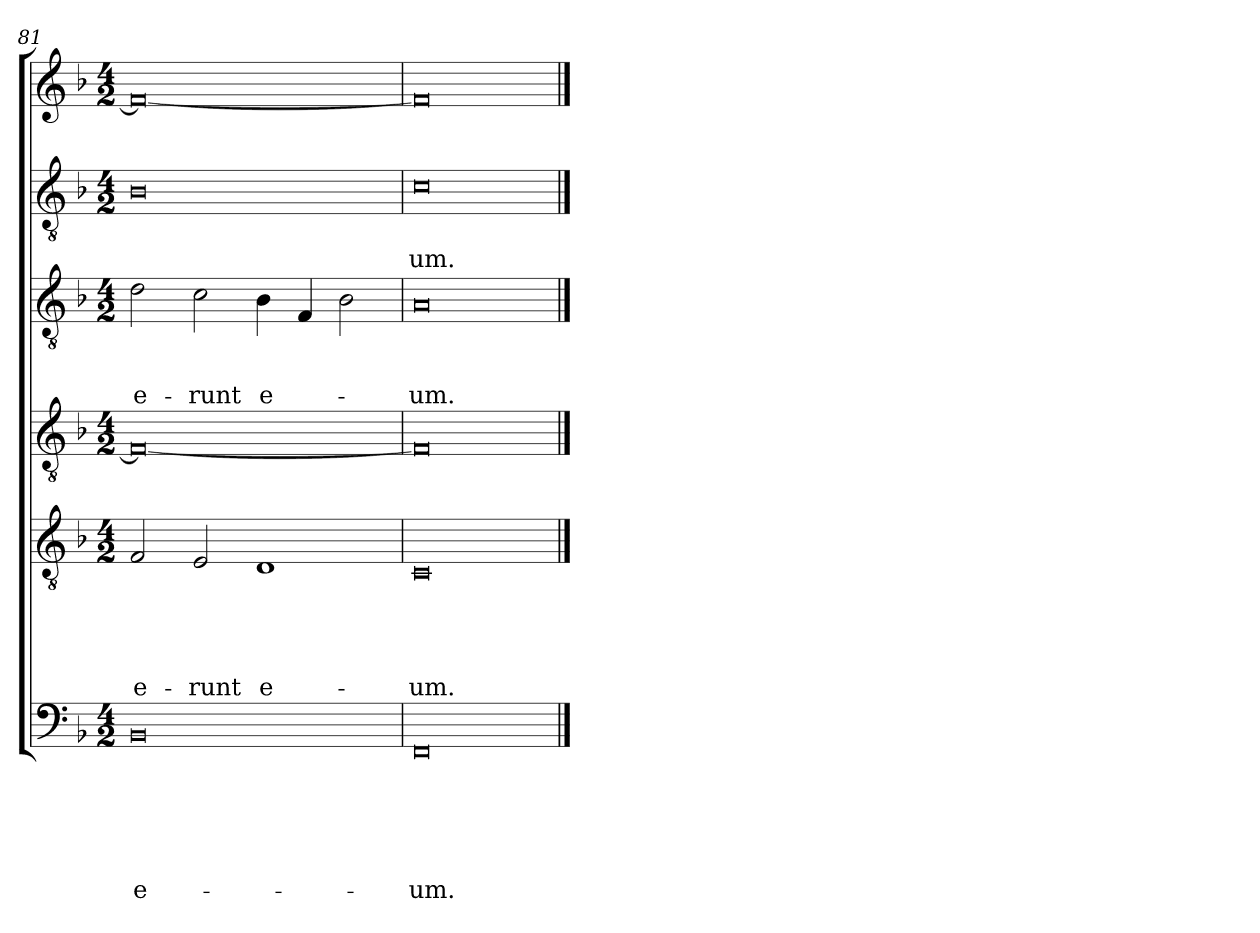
**kern	**text	**text	**text	**text	**text	**text	**kern	**text	**text	**text	**text	**text	**kern	**kern	**text	**text	**text	**kern	**text	**text	**kern
*part6	*part6	*part6	*part6	*part6	*part6	*part6	*part5	*part5	*part5	*part5	*part5	*part5	*part4	*part3	*part3	*part3	*part3	*part2	*part2	*part2	*part1
*staff6	*staff6	*staff6	*staff6	*staff6	*staff6	*staff6	*staff5	*staff5	*staff5	*staff5	*staff5	*staff5	*staff4	*staff3	*staff3	*staff3	*staff3	*staff2	*staff2	*staff2	*staff1
*clefF4	*	*	*	*	*	*	*clefGv2	*	*	*	*	*	*clefGv2	*clefGv2	*	*	*	*clefGv2	*	*	*clefG2
*k[b-]	*	*	*	*	*	*	*k[b-]	*	*	*	*	*	*k[b-]	*k[b-]	*	*	*	*k[b-]	*	*	*k[b-]
*F:	*	*	*	*	*	*	*F:	*	*	*	*	*	*F:	*F:	*	*	*	*F:	*	*	*F:
*M4/2	*	*	*	*	*	*	*M4/2	*	*	*	*	*	*M4/2	*M4/2	*	*	*	*M4/2	*	*	*M4/2
=81	=81	=81	=81	=81	=81	=81	=81	=81	=81	=81	=81	=81	=81	=81	=81	=81	=81	=81	=81	=81	=81
0BB-	.	.	.	.	.	e-	2F/	.	.	.	.	-e-	0F_	2d\	.	.	-e-	0B-	.	.	0f_
.	.	.	.	.	.	.	2E/	.	.	.	.	-runt	.	2c\	.	.	-runt	.	.	.	.
.	.	.	.	.	.	.	1D	.	.	.	.	e-	.	4B-\	.	.	e-	.	.	.	.
.	.	.	.	.	.	.	.	.	.	.	.	.	.	4F/	.	.	.	.	.	.	.
.	.	.	.	.	.	.	.	.	.	.	.	.	.	2B-\	.	.	.	.	.	.	.
=82	=82	=82	=82	=82	=82	=82	=82	=82	=82	=82	=82	=82	=82	=82	=82	=82	=82	=82	=82	=82	=82
0FF	.	.	.	.	.	-um.	0C	.	.	.	.	-um.	0F]	0A	.	.	-um.	0c	.	-um.	0f]
==	==	==	==	==	==	==	==	==	==	==	==	==	==	==	==	==	==	==	==	==	==
*-	*-	*-	*-	*-	*-	*-	*-	*-	*-	*-	*-	*-	*-	*-	*-	*-	*-	*-	*-	*-	*-
